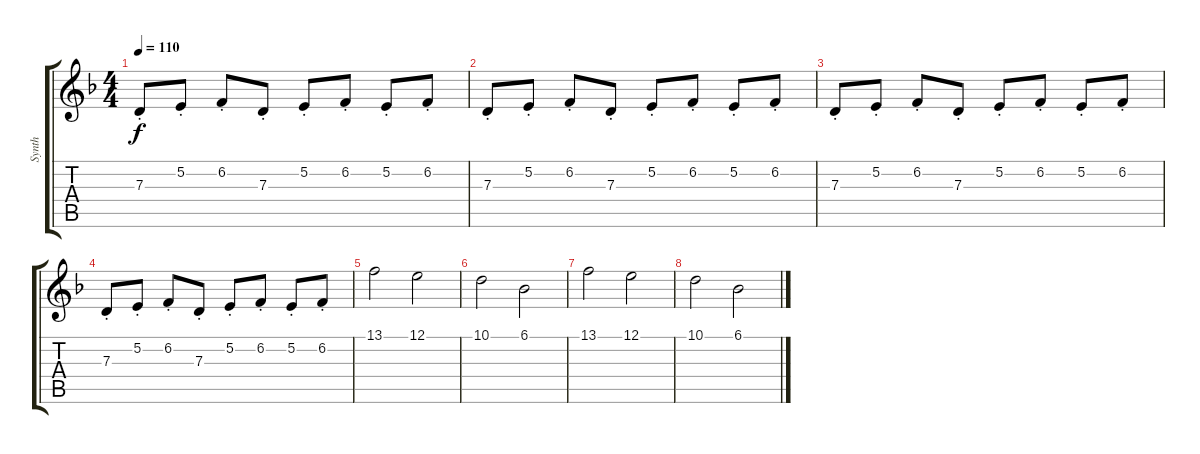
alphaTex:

\track ("Synth" "Synth") {instrument pad1newage}
\staff {score tabs}
\tuning (E4 B3 G3 D3 A2 E2) {hide}
\ts (4 4)
\tempo 110
\clef g2
\ks dminor
7.3{st}.8{dy f} 5.2{st}.8 6.2{st}.8 7.3{st}.8 5.2{st}.8 6.2{st}.8 5.2{st}.8 6.2{st}.8 |
7.3{st}.8 5.2{st}.8 6.2{st}.8 7.3{st}.8 5.2{st}.8 6.2{st}.8 5.2{st}.8 6.2{st}.8 |
7.3{st}.8 5.2{st}.8 6.2{st}.8 7.3{st}.8 5.2{st}.8 6.2{st}.8 5.2{st}.8 6.2{st}.8 |
7.3{st}.8 5.2{st}.8 6.2{st}.8 7.3{st}.8 5.2{st}.8 6.2{st}.8 5.2{st}.8 6.2{st}.8 |
13.1.2 12.1.2 |
10.1.2 6.1.2 |
13.1.2 12.1.2 |
10.1.2 6.1.2
